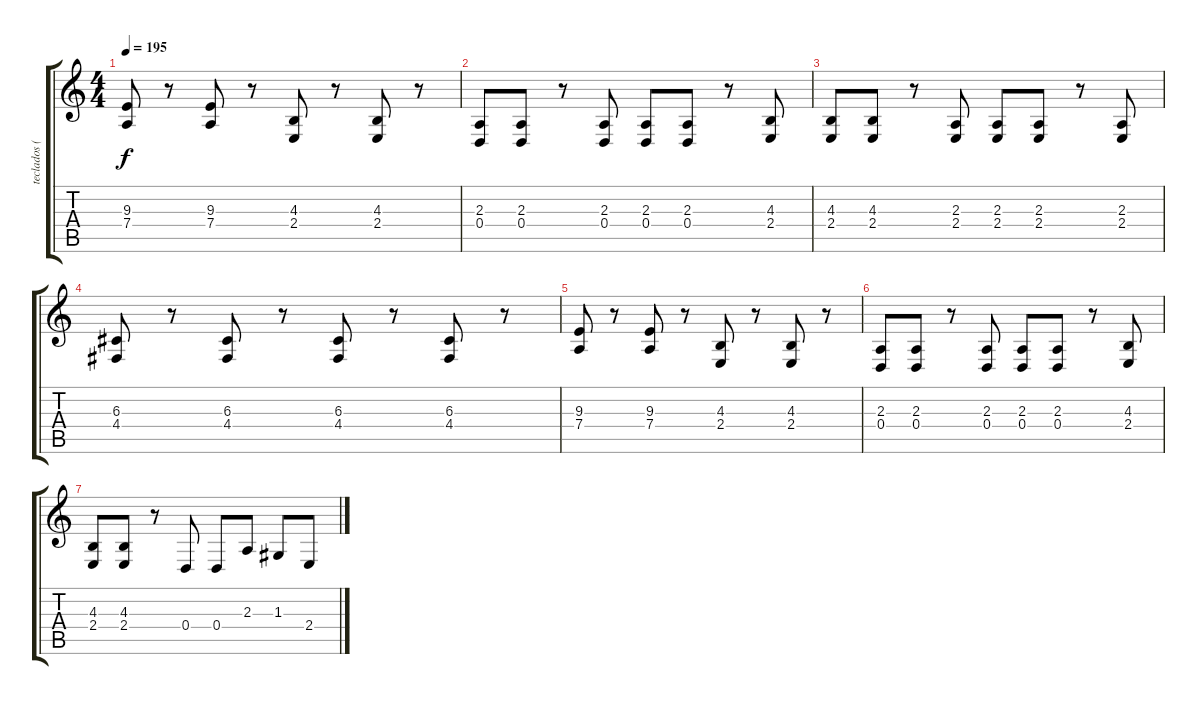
\track ("teclados (lead 1)" "teclados (") {instrument lead8bassandlead}
\staff {score tabs}
\tuning (E4 B3 G3 D3 A2 E2) {hide}
\ts (4 4)
\tempo 195
\clef g2
\ks c
(9.3 7.4).8{dy f} r.8 (9.3 7.4).8 r.8 (4.3 2.4).8 r.8 (4.3 2.4).8 r.8 |
(2.3 0.4).8 (2.3 0.4).8 r.8 (2.3 0.4).8 (2.3 0.4).8 (2.3 0.4).8 r.8 (4.3 2.4).8 |
(4.3 2.4).8 (4.3 2.4).8 r.8 (2.3 2.4).8 (2.3 2.4).8 (2.3 2.4).8 r.8 (2.3 2.4).8 |
(6.3 4.4).8 r.8 (6.3 4.4).8 r.8 (6.3 4.4).8 r.8 (6.3 4.4).8 r.8 |
(9.3 7.4).8 r.8 (9.3 7.4).8 r.8 (4.3 2.4).8 r.8 (4.3 2.4).8 r.8 |
(2.3 0.4).8 (2.3 0.4).8 r.8 (2.3 0.4).8 (2.3 0.4).8 (2.3 0.4).8 r.8 (4.3 2.4).8 |
(4.3 2.4).8 (4.3 2.4).8 r.8 0.4.8 0.4.8 2.3.8 1.3.8 2.4.8
